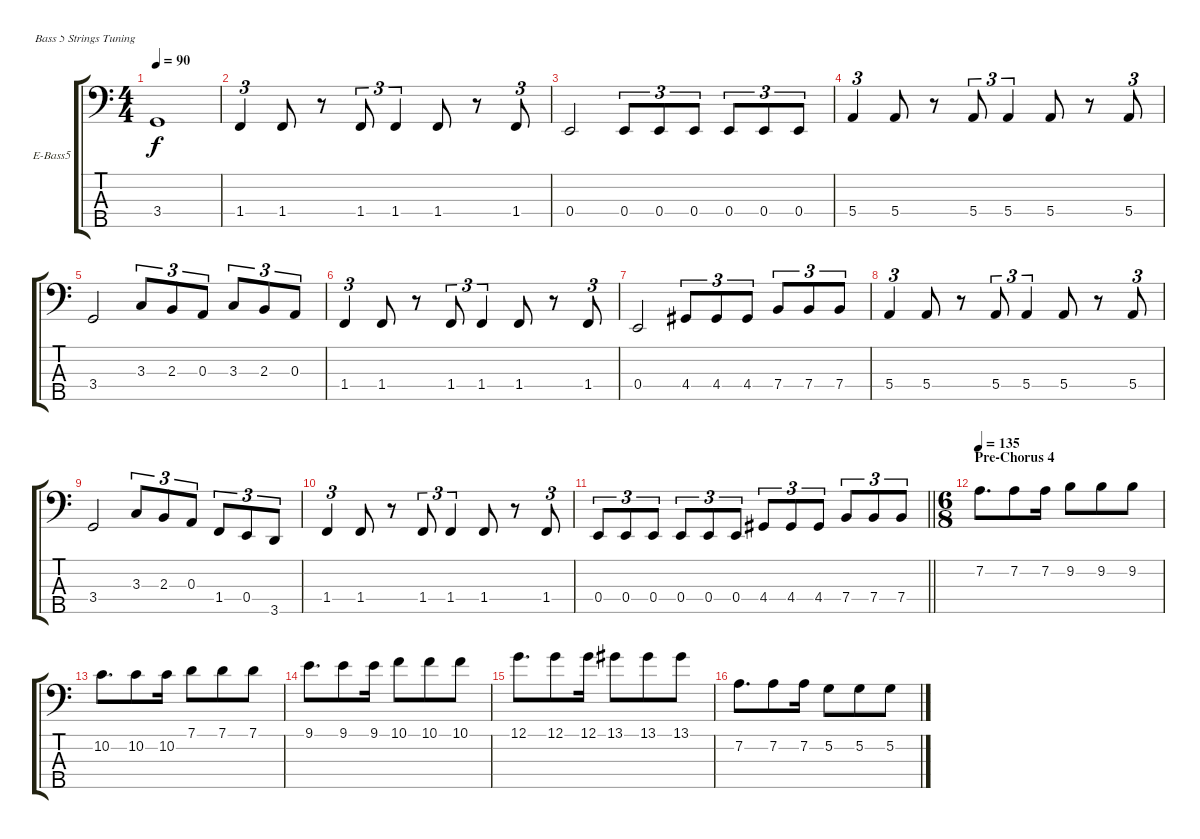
\bracketExtendMode groupsimilarinstruments
\firstSystemTrackNameOrientation horizontal
\otherSystemsTrackNameOrientation horizontal
\track ("bass (Andrey Stefnuk)" "E-Bass5") {instrument electricbassfinger}
\staff {score tabs}
\tuning (G2 D2 A1 E1 B0)
\ts (4 4)
\tempo 90
\clef f4
\ks aminor
3.4.1{dy f} |
1.4.4{tu (3 2)} 1.4.8 r.8 1.4.8{tu (3 2)} 1.4.4{tu (3 2)} 1.4.8 r.8 1.4.8{tu (3 2)} |
0.4.2 0.4.8{tu (3 2)} 0.4.8{tu (3 2)} 0.4.8{tu (3 2)} 0.4.8{tu (3 2)} 0.4.8{tu (3 2)} 0.4.8{tu (3 2)} |
5.4.4{tu (3 2)} 5.4.8 r.8 5.4.8{tu (3 2)} 5.4.4{tu (3 2)} 5.4.8 r.8 5.4.8{tu (3 2)} |
3.4.2 3.3.8{tu (3 2)} 2.3.8{tu (3 2)} 0.3.8{tu (3 2)} 3.3.8{tu (3 2)} 2.3.8{tu (3 2)} 0.3.8{tu (3 2)} |
1.4.4{tu (3 2)} 1.4.8 r.8 1.4.8{tu (3 2)} 1.4.4{tu (3 2)} 1.4.8 r.8 1.4.8{tu (3 2)} |
0.4.2 4.4.8{tu (3 2)} 4.4.8{tu (3 2)} 4.4.8{tu (3 2)} 7.4.8{tu (3 2)} 7.4.8{tu (3 2)} 7.4.8{tu (3 2)} |
5.4.4{tu (3 2)} 5.4.8 r.8 5.4.8{tu (3 2)} 5.4.4{tu (3 2)} 5.4.8 r.8 5.4.8{tu (3 2)} |
3.4.2 3.3.8{tu (3 2)} 2.3.8{tu (3 2)} 0.3.8{tu (3 2)} 1.4.8{tu (3 2)} 0.4.8{tu (3 2)} 3.5.8{tu (3 2)} |
1.4.4{tu (3 2)} 1.4.8 r.8 1.4.8{tu (3 2)} 1.4.4{tu (3 2)} 1.4.8 r.8 1.4.8{tu (3 2)} |
\barLineRight lightlight
0.4.8{tu (3 2)} 0.4.8{tu (3 2)} 0.4.8{tu (3 2)} 0.4.8{tu (3 2)} 0.4.8{tu (3 2)} 0.4.8{tu (3 2)} 4.4.8{tu (3 2)} 4.4.8{tu (3 2)} 4.4.8{tu (3 2)} 7.4.8{tu (3 2)} 7.4.8{tu (3 2)} 7.4.8{tu (3 2)} |
\ts (6 8)
\beaming (8 3 3)
\section ("" "Pre-Chorus 4")
\tempo 135
7.2.8{d} 7.2.8 7.2.16 9.2.8 9.2.8 9.2.8 |
10.2.8{d} 10.2.8 10.2.16 7.1.8 7.1.8 7.1.8 |
9.1.8{d} 9.1.8 9.1.16 10.1.8 10.1.8 10.1.8 |
12.1.8{d} 12.1.8 12.1.16 13.1.8 13.1.8 13.1.8 |
7.2.8{d} 7.2.8 7.2.16 5.2.8 5.2.8 5.2.8
